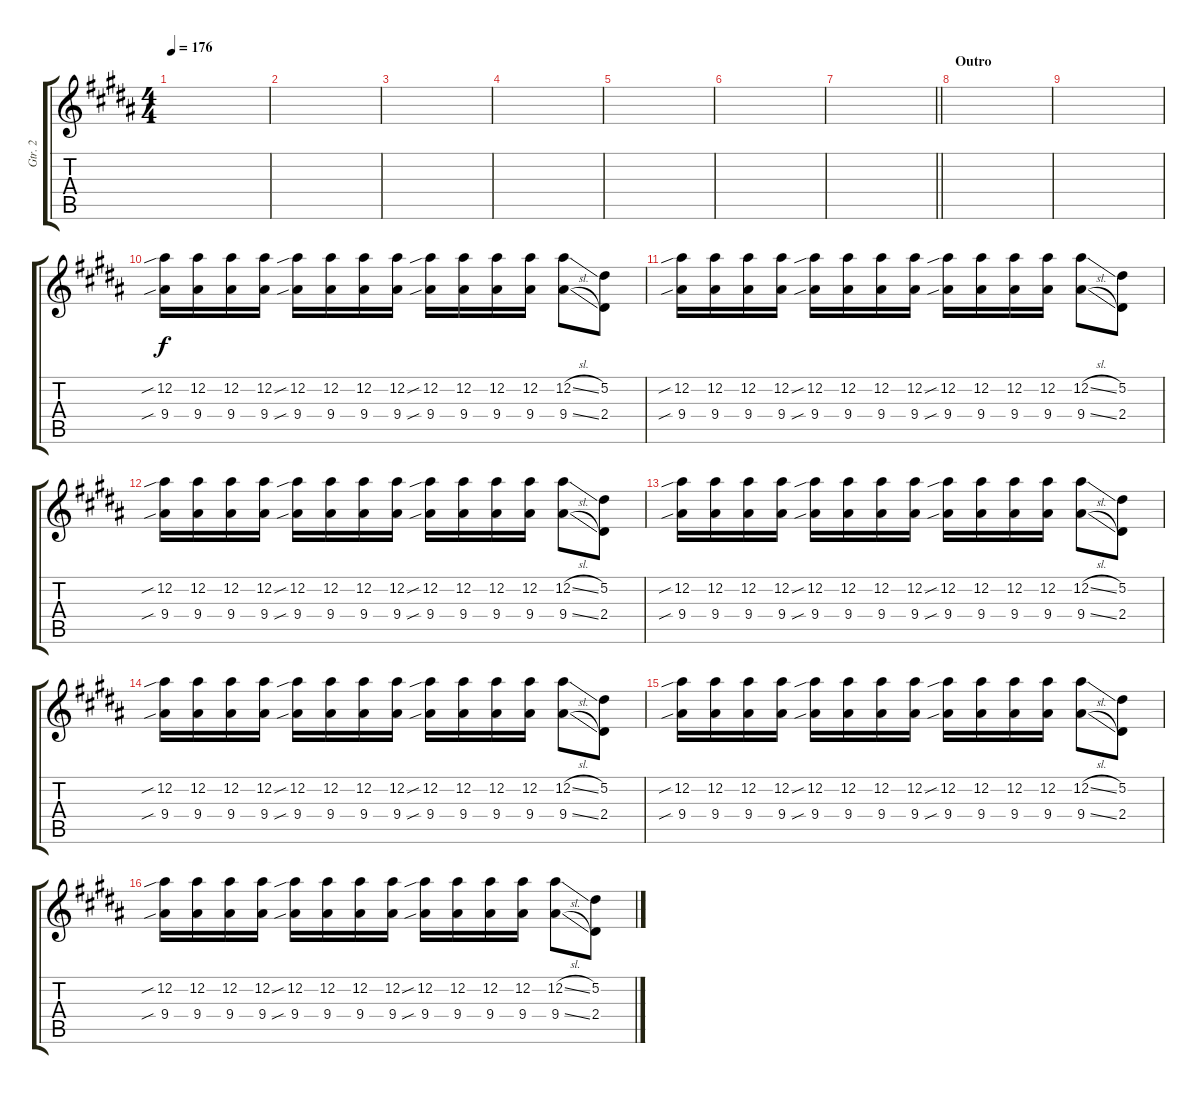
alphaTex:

\track ("Gtr. 2" "Gtr. 2") {instrument overdrivenguitar}
\staff {score tabs}
\tuning (Eb4 Bb3 Gb3 Db3 Ab2 Eb2) {hide}
\ts (4 4)
\tempo 176
\clef g2
\ks b
|
|
|
|
|
|
\barLineRight lightlight
|
\section ("" "Outro")
|
|
(12.2{sib} 9.4{sib}).16 (12.2 9.4).16 (12.2 9.4).16 (12.2 9.4).16 (12.2{sib} 9.4{sib}).16 (12.2 9.4).16 (12.2 9.4).16 (12.2 9.4).16 (12.2{sib} 9.4{sib}).16 (12.2 9.4).16 (12.2 9.4).16 (12.2 9.4).16 (12.2{sl} 9.4{sl}).8 (5.2 2.4).8 |
(12.2{sib} 9.4{sib}).16 (12.2 9.4).16 (12.2 9.4).16 (12.2 9.4).16 (12.2{sib} 9.4{sib}).16 (12.2 9.4).16 (12.2 9.4).16 (12.2 9.4).16 (12.2{sib} 9.4{sib}).16 (12.2 9.4).16 (12.2 9.4).16 (12.2 9.4).16 (12.2{sl} 9.4{sl}).8 (5.2 2.4).8 |
(12.2{sib} 9.4{sib}).16 (12.2 9.4).16 (12.2 9.4).16 (12.2 9.4).16 (12.2{sib} 9.4{sib}).16 (12.2 9.4).16 (12.2 9.4).16 (12.2 9.4).16 (12.2{sib} 9.4{sib}).16 (12.2 9.4).16 (12.2 9.4).16 (12.2 9.4).16 (12.2{sl} 9.4{sl}).8 (5.2 2.4).8 |
(12.2{sib} 9.4{sib}).16 (12.2 9.4).16 (12.2 9.4).16 (12.2 9.4).16 (12.2{sib} 9.4{sib}).16 (12.2 9.4).16 (12.2 9.4).16 (12.2 9.4).16 (12.2{sib} 9.4{sib}).16 (12.2 9.4).16 (12.2 9.4).16 (12.2 9.4).16 (12.2{sl} 9.4{sl}).8 (5.2 2.4).8 |
(12.2{sib} 9.4{sib}).16 (12.2 9.4).16 (12.2 9.4).16 (12.2 9.4).16 (12.2{sib} 9.4{sib}).16 (12.2 9.4).16 (12.2 9.4).16 (12.2 9.4).16 (12.2{sib} 9.4{sib}).16 (12.2 9.4).16 (12.2 9.4).16 (12.2 9.4).16 (12.2{sl} 9.4{sl}).8 (5.2 2.4).8 |
(12.2{sib} 9.4{sib}).16 (12.2 9.4).16 (12.2 9.4).16 (12.2 9.4).16 (12.2{sib} 9.4{sib}).16 (12.2 9.4).16 (12.2 9.4).16 (12.2 9.4).16 (12.2{sib} 9.4{sib}).16 (12.2 9.4).16 (12.2 9.4).16 (12.2 9.4).16 (12.2{sl} 9.4{sl}).8 (5.2 2.4).8 |
(12.2{sib} 9.4{sib}).16 (12.2 9.4).16 (12.2 9.4).16 (12.2 9.4).16 (12.2{sib} 9.4{sib}).16 (12.2 9.4).16 (12.2 9.4).16 (12.2 9.4).16 (12.2{sib} 9.4{sib}).16 (12.2 9.4).16 (12.2 9.4).16 (12.2 9.4).16 (12.2{sl} 9.4{sl}).8 (5.2 2.4).8
